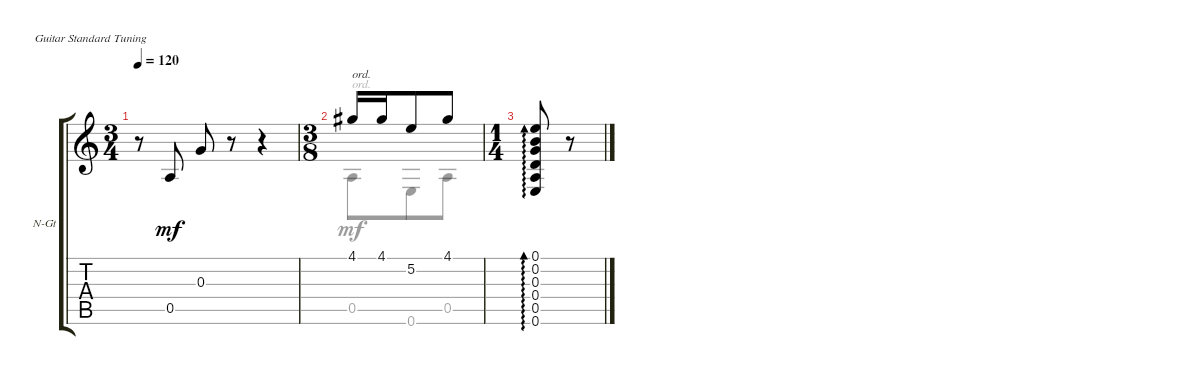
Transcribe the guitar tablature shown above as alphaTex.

\defaultSystemsLayout 4
\bracketExtendMode groupsimilarinstruments
\firstSystemTrackNameOrientation horizontal
\otherSystemsTrackNameOrientation horizontal
\track ("Nylon Guitar" "N-Gt") {instrument acousticguitarnylon}
\staff {score tabs}
\tuning (E4 B3 G3 D3 A2 E2)
\voice
\ts (3 4)
\tempo 120
\clef g2
\ks c
r.8{dy mf} 0.5.8 0.3.8 r.8 r.4 |
\ts (3 8)
4.1.16{txt "ord."} 4.1.16 5.2.8 4.1.8 |
\ts (1 4)
(0.1 0.2 0.3 0.5 0.4 0.6).8{ad 0} r.8 |
\voice
\clef g2
\ottava regular
\simile none
\ks c
|
0.5.8{txt "ord."} 0.6.8 0.5.8 |
|
